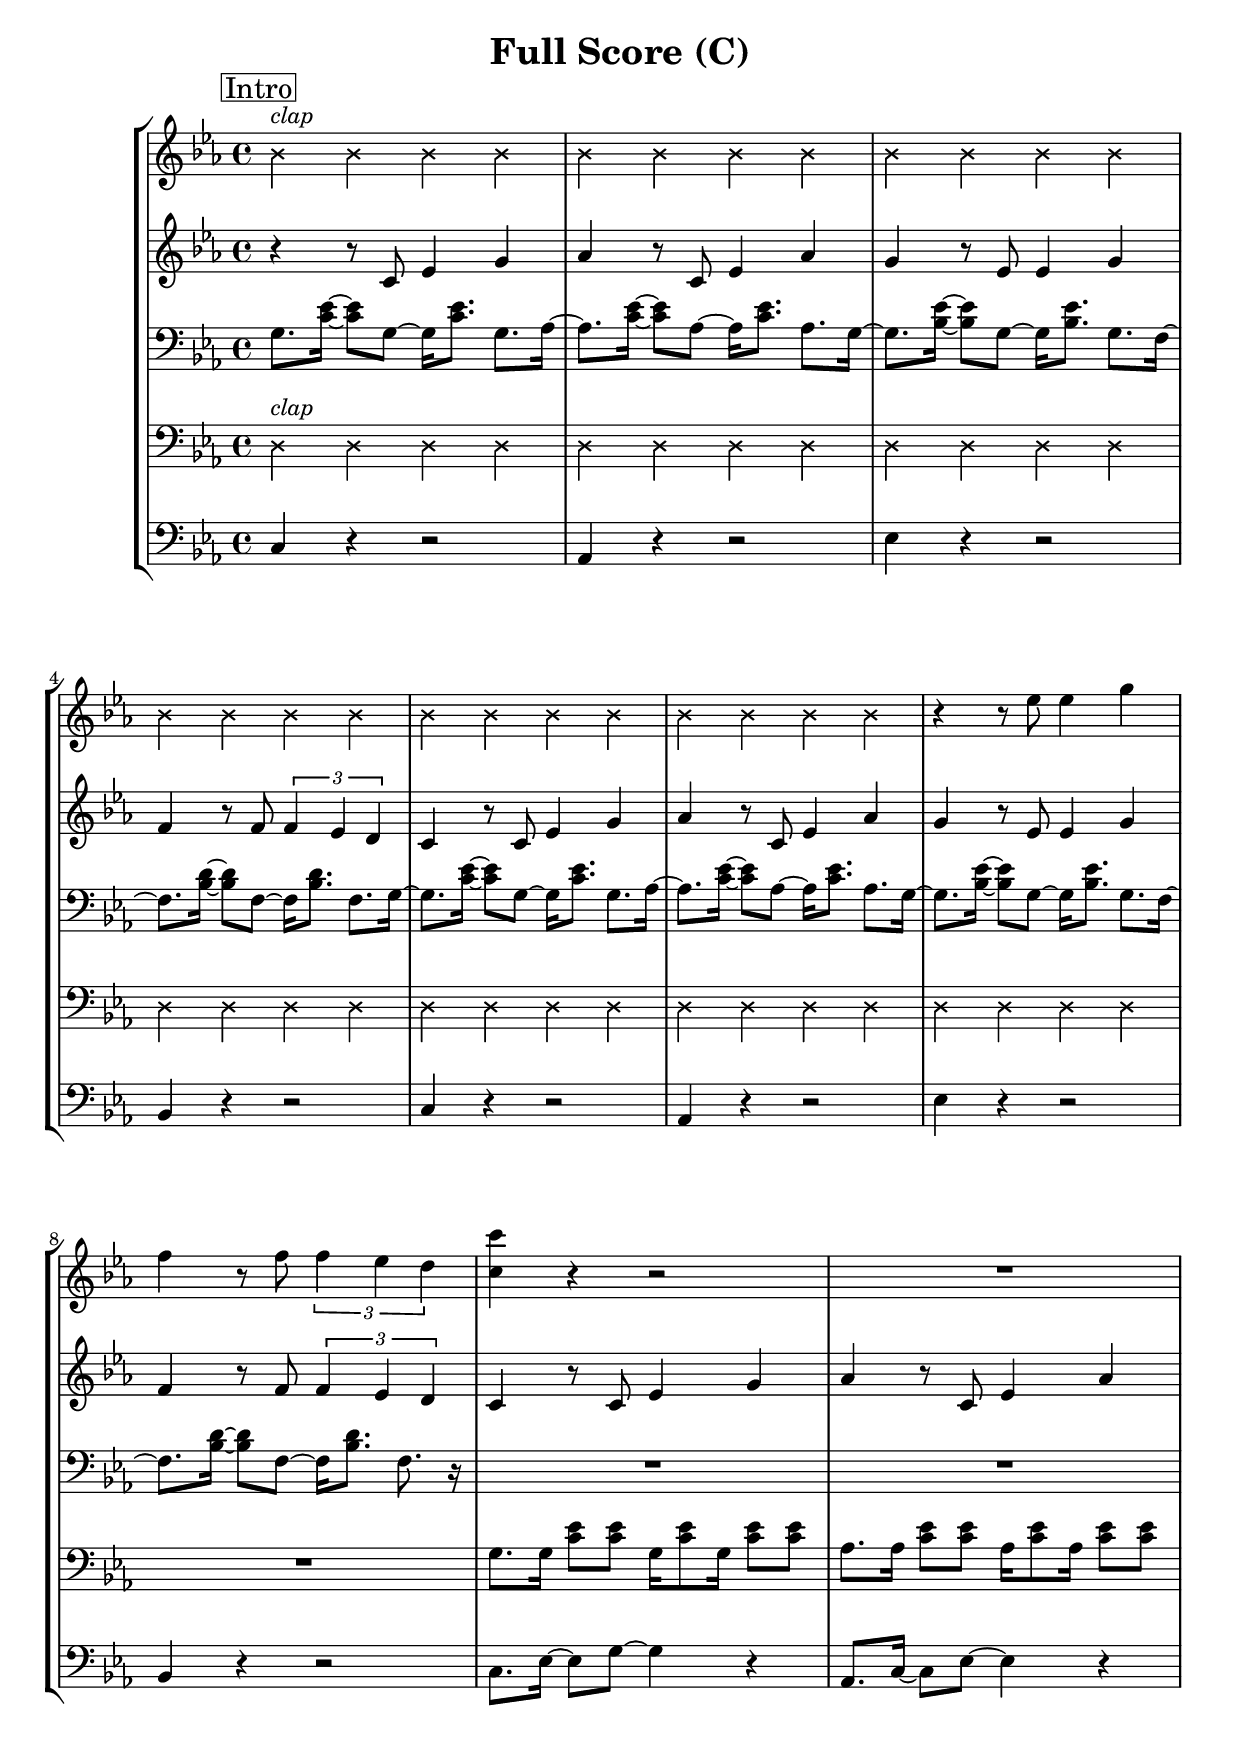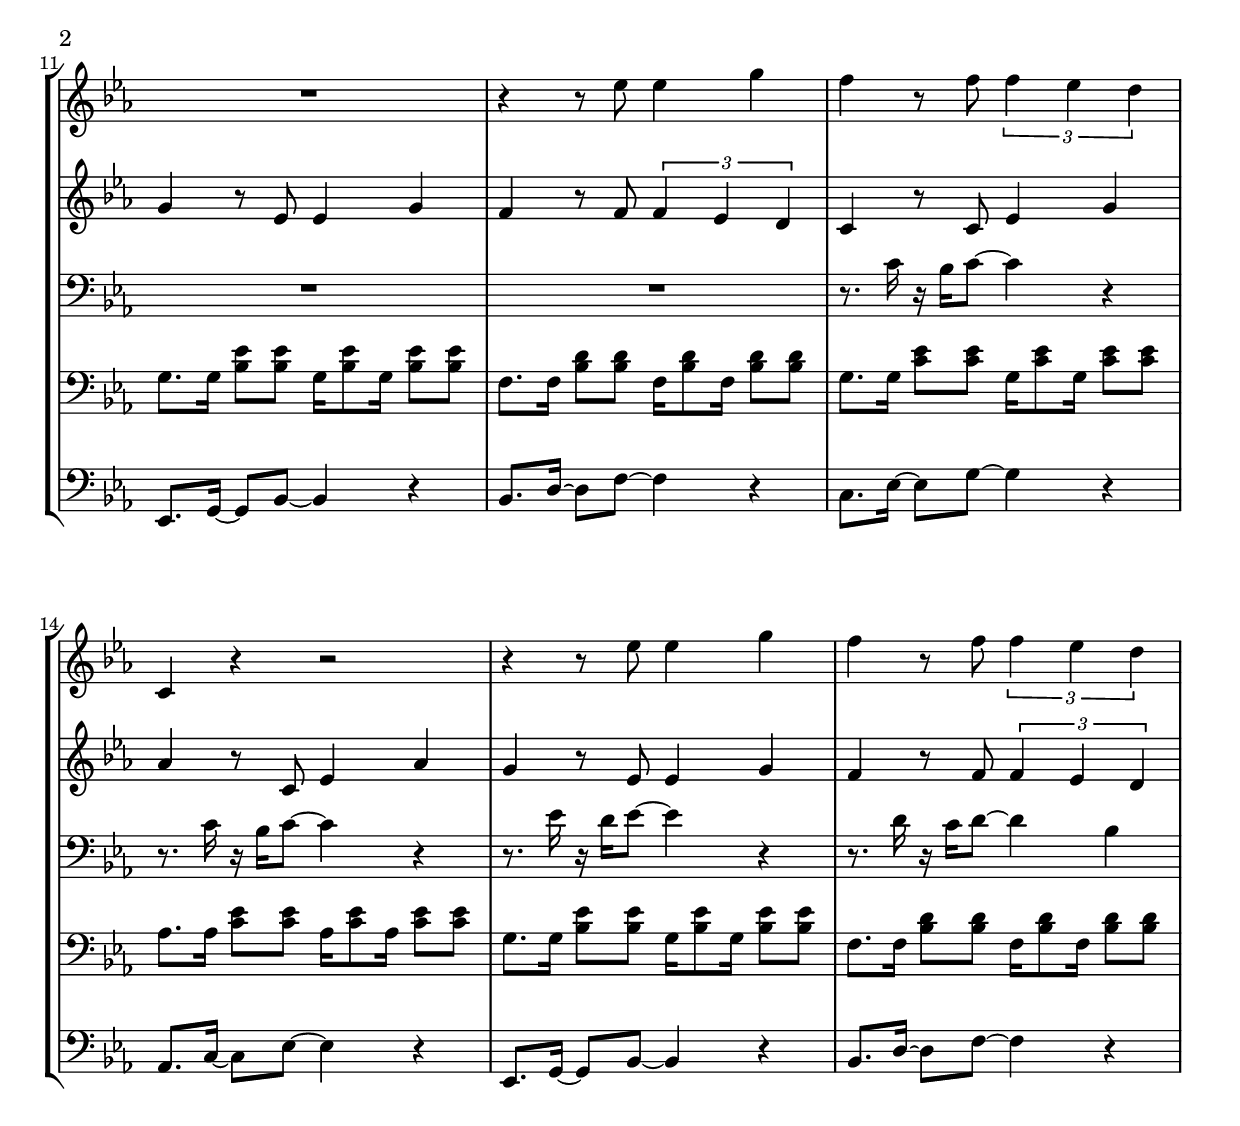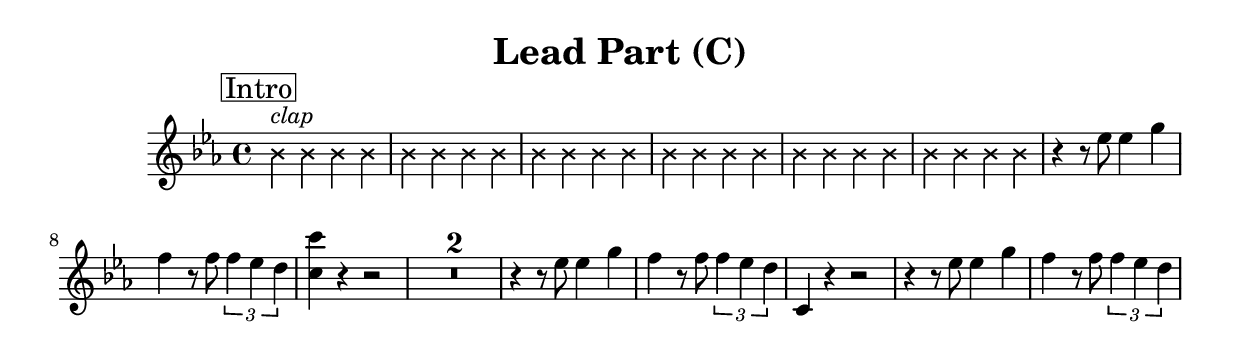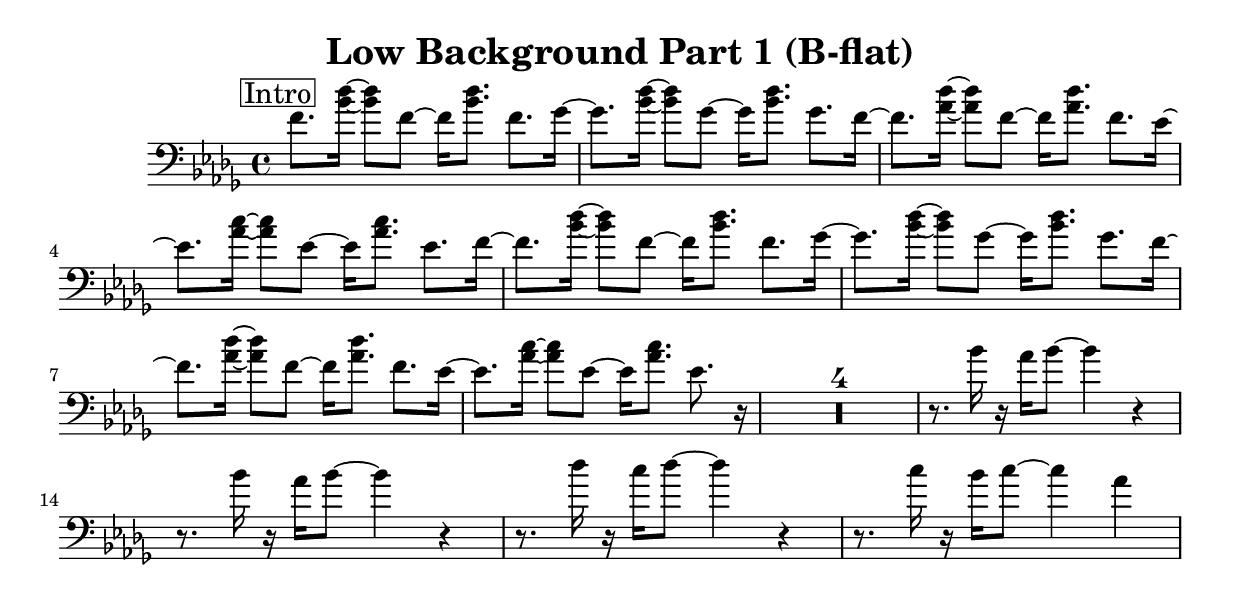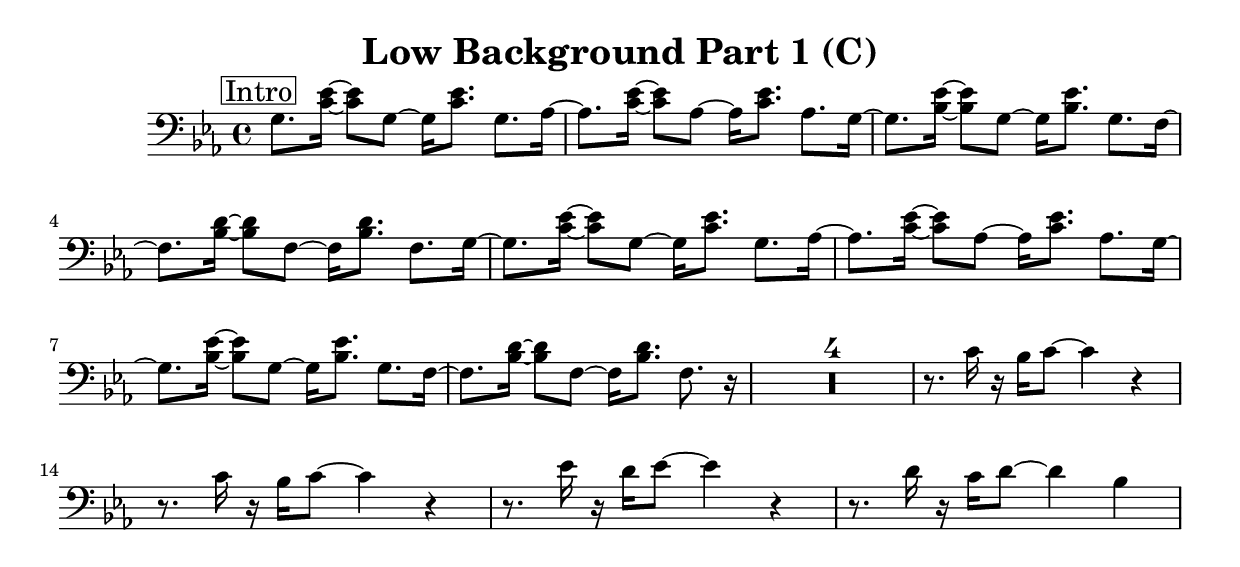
\version "2.24.4"

% NOTES about arrangement
%
% Intro:
% 
%   1. voice (part 2) + piano (part 3)
%   2. "
%   3. percussion, voice (part 2), piano (part 4)
%   4. " + trombone
%
% Verse:
%
%   1. piano, percussion, vocal
%   2. "
%   3. " + trombone
%   4. " + trumpet
%
% Chorus:
%
% ??


%%%%%%%%%%%%%%%%%
% modules
%

theClap = \relative c'' {
  \xNotesOn

  \repeat unfold 4 { bes4 } |

  \xNotesOff
}

firstClap = \relative c'' {
  \xNotesOn

  bes4^\markup { \italic "clap" }

  \repeat unfold 3 { bes4 } |

  \xNotesOff
}

vivirMiVida = \relative c' {
  % one beat missing to allow for landing the melody on 1
    r8 ees8 ees4 g4 |
  f4 r8 f8 \tuplet 3/2 { f4 ees d } |
}

% Define common musical phrases for reuse
voyAReir = \relative c' {
  % one beat missing to allow for landing the melody on 1
    r8 c ees4 g |
  aes4 r8 c, ees4 aes |
  g4 \vivirMiVida
}

bassIntro = \relative c {
  c4 r r2 | aes4 r r2 | ees'4 r r2 | bes4 r4 r2 |
}

bassSomething = \relative c {
  c8. ees16~ees8 g8~g4 r4 |
  aes,8. c16~c8 ees8~ees4 r4 |
  ees,8. g16~g8 bes8~bes4 r4 |
  bes8. d16~d8 f8~f4 r4 |
}

bassChorus = \relative c {
  c8. g16 g8 c8~ c8.
}

versePiano = \relative c' {
  g8. <c ees>16~<c ees>8 g8~g16 <c ees>8. g8. aes16~ |
  aes8. <c ees>16~<c ees>8 aes8~aes16 <c ees>8. aes8. g16~ |
  g8. <bes ees>16~<bes ees>8 g8~g16 <bes ees>8. g8. f16~ |
  f8. <bes d>16~<bes d>8 f8~f16 <bes d>8. f8.  % last 16th left out
}

chorusPiano = \relative c' {
  g8. g16 <c ees>8 <c ees> g16 <c ees>8 g16 <c ees>8 <c ees> |
  aes8. aes16 <c ees>8 <c ees> aes16 <c ees>8 aes16 <c ees>8 <c ees> |
  g8. g16 <bes ees>8 <bes ees> g16 <bes ees>8 g16 <bes ees>8 <bes ees> |
  f8. f16 <bes d>8 <bes d> f16 <bes d>8 f16 <bes d>8 <bes d> |
}

trombone = \relative c' {
  \repeat unfold 2 { r8. c16 r bes c8~ c4 r4 | } 
  r8. ees16 r d ees8~ ees4 r4 | 
  r8. d16 r c d8~d4 bes |
}

%%%%%%%%%%%%%%%%
% parts
%

% Define each part

% trumpets
partOne = \relative c' {
  \key c \minor

  \mark \markup \box "Intro"

  \firstClap
  \repeat unfold 5 { \theClap }

  \transpose c c' {
    r4 \vivirMiVida

    % TODO: High c with fall
    <c'' c'>4 r4 r2

    R1*2
    r4 \vivirMiVida

    c4 r4 r2

    r4 \vivirMiVida
  }
}

partTwo = \relative c' {
  \key c \minor

  \mark \markup \box "Intro"

  r4 \voyAReir
  c4 \voyAReir
  c4 \voyAReir
  c4 \voyAReir
}

partThree = \relative c' {
  \clef bass
  \key c \minor

  \mark \markup \box "Intro"

  \versePiano g16~ |
  \versePiano r16 |
  R1*4
  \trombone
}

partFour = \relative c {
  \clef bass
  \key c \minor

  \mark \markup \box "Intro"

  % Move the center-line clap for treble clef to center-line for bass clef
  \transpose bes d, {
    \firstClap
    \repeat unfold 6 { \theClap }
    R1
  }

  \chorusPiano
  \chorusPiano
}

bassPart = \relative c {
  \clef bass
  \key c \minor

  \mark \markup \box "Intro"

  \bassIntro
  \bassIntro
  \bassSomething
  \bassSomething
}


% Individual parts for printing
leadPartC = \new Staff \partOne
leadPartBb = \new Staff \transpose c bes \partOne
leadPartEb = \new Staff \transpose c ees \partOne

middlePartC = \new Staff \partTwo
middlePartBb = \new Staff \transpose c bes \partTwo
middlePartEb = \new Staff \transpose c ees \partTwo

lowPartC = \new Staff \partThree
lowPartBb = \new Staff \transpose c bes \partThree
lowPartEb = \new Staff \transpose c ees \partThree

otherLowPartC = \new Staff \partFour
otherLowPartBb = \new Staff \transpose c bes \partFour
otherlowPartEb = \new Staff \transpose c ees \partFour

bassC = \new Staff \bassPart
bassBb = \new Staff \transpose c bes \bassPart
bassEb = \new Staff \transpose c ees \bassPart

% Full Score in C
\book {
  \bookOutputName "full_score_C"
  \header { title = "Full Score (C)" }
  \score {
    <<
      \new StaffGroup <<
        \leadPartC
        \middlePartC
        \lowPartC
        \otherLowPartC
        \bassC
      >>
    >>
    \layout {}
  }
}

% Individual part books with filenames
\book { \bookOutputName "lead_C" \header { title = "Lead Part (C)" } \score { \compressMMRests { \leadPartC } \layout {} } }

%\book { \bookOutputName "lead_Bb" \header { title = "Lead Part (B-flat)" } \score { \compressMMRests { \leadPartBb } \layout {} } }
%\book { \bookOutputName "lead_Eb" \header { title = "Lead Part (E-flat)" } \score { \leadPartEb \layout {} } }
%
%\book { \bookOutputName "middle_C" \header { title = "Middle Part (C)" } \score { \middlePartC \layout {} } }
%\book { \bookOutputName "middle_Bb" \header { title = "Middle Part (B-flat)" } \score { \middlePartBb \layout {} } }
%\book { \bookOutputName "middle_Eb" \header { title = "Middle Part (E-flat)" } \score { \middlePartEb \layout {} } }

\book {
  \bookOutputName "low1_C"
  \header { title = "Low Background Part 1 (C)" }
  \score { \compressMMRests { \lowPartC } \layout {} }
}


\book {
  \bookOutputName "low1_Bb"
  \header { title = "Low Background Part 1 (B-flat)" }
  \score { \compressMMRests { \lowPartBb } \layout {} }
}

%\book { \bookOutputName "low1_Eb" \header { title = "Low Background Part 1 (E-flat)" } \score { \lowPartEb \layout {} } }
%
%\book { \bookOutputName "low2_C" \header { title = "Low Background Part 2 (C)" } \score { \lowPart2C \layout {} } }
%
%\book { \bookOutputName "low2_Bb" \header { title = "Low Background Part 2 (B-flat)" } \score { \lowPart2Bb \layout {} } }
%
%\book {
%  \bookOutputName "low2_Eb"
%  \header {
%    title = "Low Background Part 2 (E-flat)"
%  }
%  \score { \lowPart2Eb \layout {} }
%}
%
%\book { \bookOutputName "bass_C" \header { title = "Bass Part (C)" } \score { \bassC \layout {} } }
%\book { \bookOutputName "bass_Bb" \header { title = "Bass Part (B-flat)" } \score { \bassBb \layout {} } }
%\book { \bookOutputName "bass_Eb" \header { title = "Bass Part (E-flat)" } \score { \bassEb \layout {} } }
